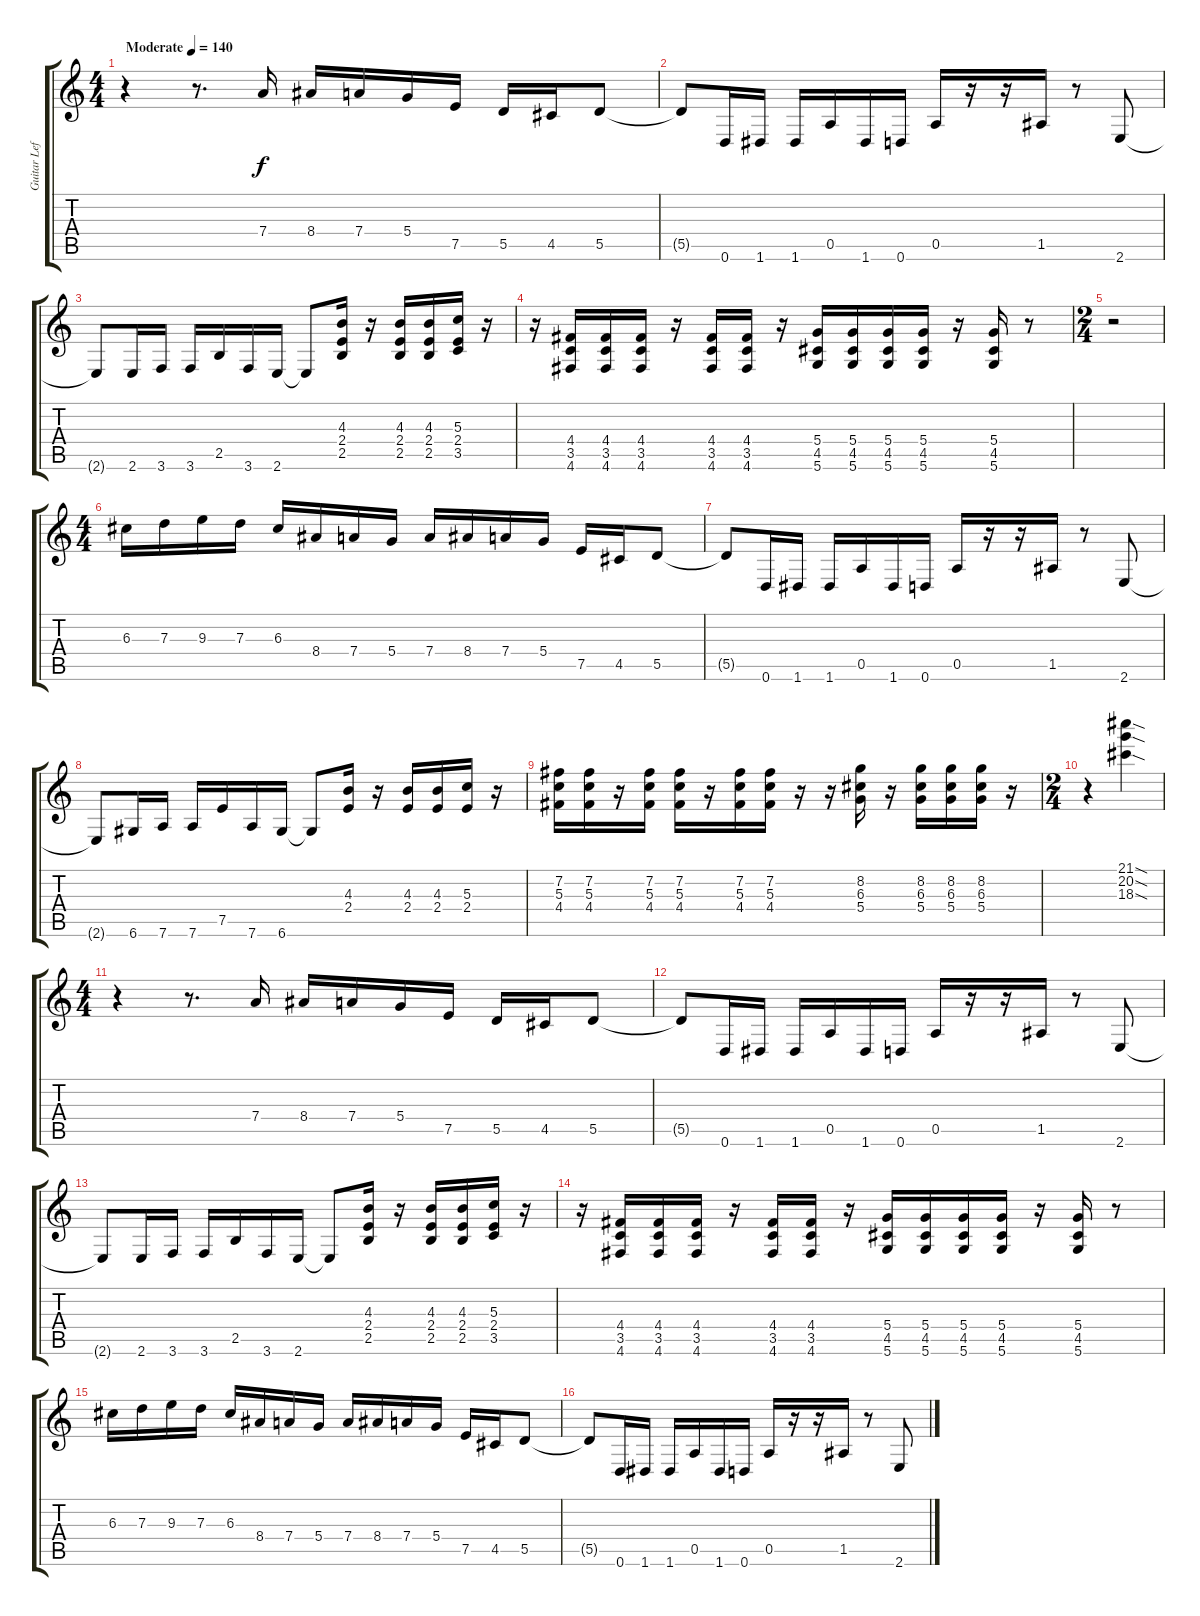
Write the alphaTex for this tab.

\track ("Guitar Left" "Guitar Lef") {instrument overdrivenguitar}
\staff {score tabs}
\tuning (E4 B3 G3 D3 A2 D2) {hide}
\ts (4 4)
\tempo (140 "Moderate")
\clef g2
\ks c
r.4{dy f instrument overdrivenguitar} r.8{d} 7.4.16 8.4.16 7.4.16 5.4.16 7.5.16 5.5.16 4.5.16 5.5.8 |
5.5{t}.8 0.6.16 1.6.16 1.6.16 0.5.16 1.6.16 0.6.16 0.5.16 r.16 r.16 1.5.16 r.8 2.6.8 |
2.6{t}.8 2.6.16 3.6.16 3.6.16 2.5.16 3.6.16 2.6.16 2.6{t}.8 (4.3 2.4 2.5).16 r.16 (4.3 2.4 2.5).16 (4.3 2.4 2.5).16 (5.3 2.4 3.5).16 r.16 |
r.16 (4.4 3.5 4.6).16 (4.4 3.5 4.6).16 (4.4 3.5 4.6).16 r.16 (4.4 3.5 4.6).16 (4.4 3.5 4.6).16 r.16 (5.4 4.5 5.6).16 (5.4 4.5 5.6).16 (5.4 4.5 5.6).16 (5.4 4.5 5.6).16 r.16 (5.4 4.5 5.6).16 r.8 |
\ts (2 4)
r.2 |
\ts (4 4)
6.3.16 7.3.16 9.3.16 7.3.16 6.3.16 8.4.16 7.4.16 5.4.16 7.4.16 8.4.16 7.4.16 5.4.16 7.5.16 4.5.16 5.5.8 |
5.5{t}.8 0.6.16 1.6.16 1.6.16 0.5.16 1.6.16 0.6.16 0.5.16 r.16 r.16 1.5.16 r.8 2.6.8 |
2.6{t}.8 6.6.16 7.6.16 7.6.16 7.5.16 7.6.16 6.6.16 6.6{t}.8 (4.3 2.4).16 r.16 (4.3 2.4).16 (4.3 2.4).16 (5.3 2.4).16 r.16 |
(7.2 5.3 4.4).16 (7.2 5.3 4.4).16 r.16 (7.2 5.3 4.4).16 (7.2 5.3 4.4).16 r.16 (7.2 5.3 4.4).16 (7.2 5.3 4.4).16 r.16 r.16 (8.2 6.3 5.4).16 r.16 (8.2 6.3 5.4).16 (8.2 6.3 5.4).16 (8.2 6.3 5.4).16 r.16 |
\ts (2 4)
r.4 (21.1{sod} 20.2{sod} 18.3{sod}).4 |
\ts (4 4)
r.4 r.8{d} 7.4.16 8.4.16 7.4.16 5.4.16 7.5.16 5.5.16 4.5.16 5.5.8 |
5.5{t}.8 0.6.16 1.6.16 1.6.16 0.5.16 1.6.16 0.6.16 0.5.16 r.16 r.16 1.5.16 r.8 2.6.8 |
2.6{t}.8 2.6.16 3.6.16 3.6.16 2.5.16 3.6.16 2.6.16 2.6{t}.8 (4.3 2.4 2.5).16 r.16 (4.3 2.4 2.5).16 (4.3 2.4 2.5).16 (5.3 2.4 3.5).16 r.16 |
r.16 (4.4 3.5 4.6).16 (4.4 3.5 4.6).16 (4.4 3.5 4.6).16 r.16 (4.4 3.5 4.6).16 (4.4 3.5 4.6).16 r.16 (5.4 4.5 5.6).16 (5.4 4.5 5.6).16 (5.4 4.5 5.6).16 (5.4 4.5 5.6).16 r.16 (5.4 4.5 5.6).16 r.8 |
6.3.16 7.3.16 9.3.16 7.3.16 6.3.16 8.4.16 7.4.16 5.4.16 7.4.16 8.4.16 7.4.16 5.4.16 7.5.16 4.5.16 5.5.8 |
5.5{t}.8 0.6.16 1.6.16 1.6.16 0.5.16 1.6.16 0.6.16 0.5.16 r.16 r.16 1.5.16 r.8 2.6.8
